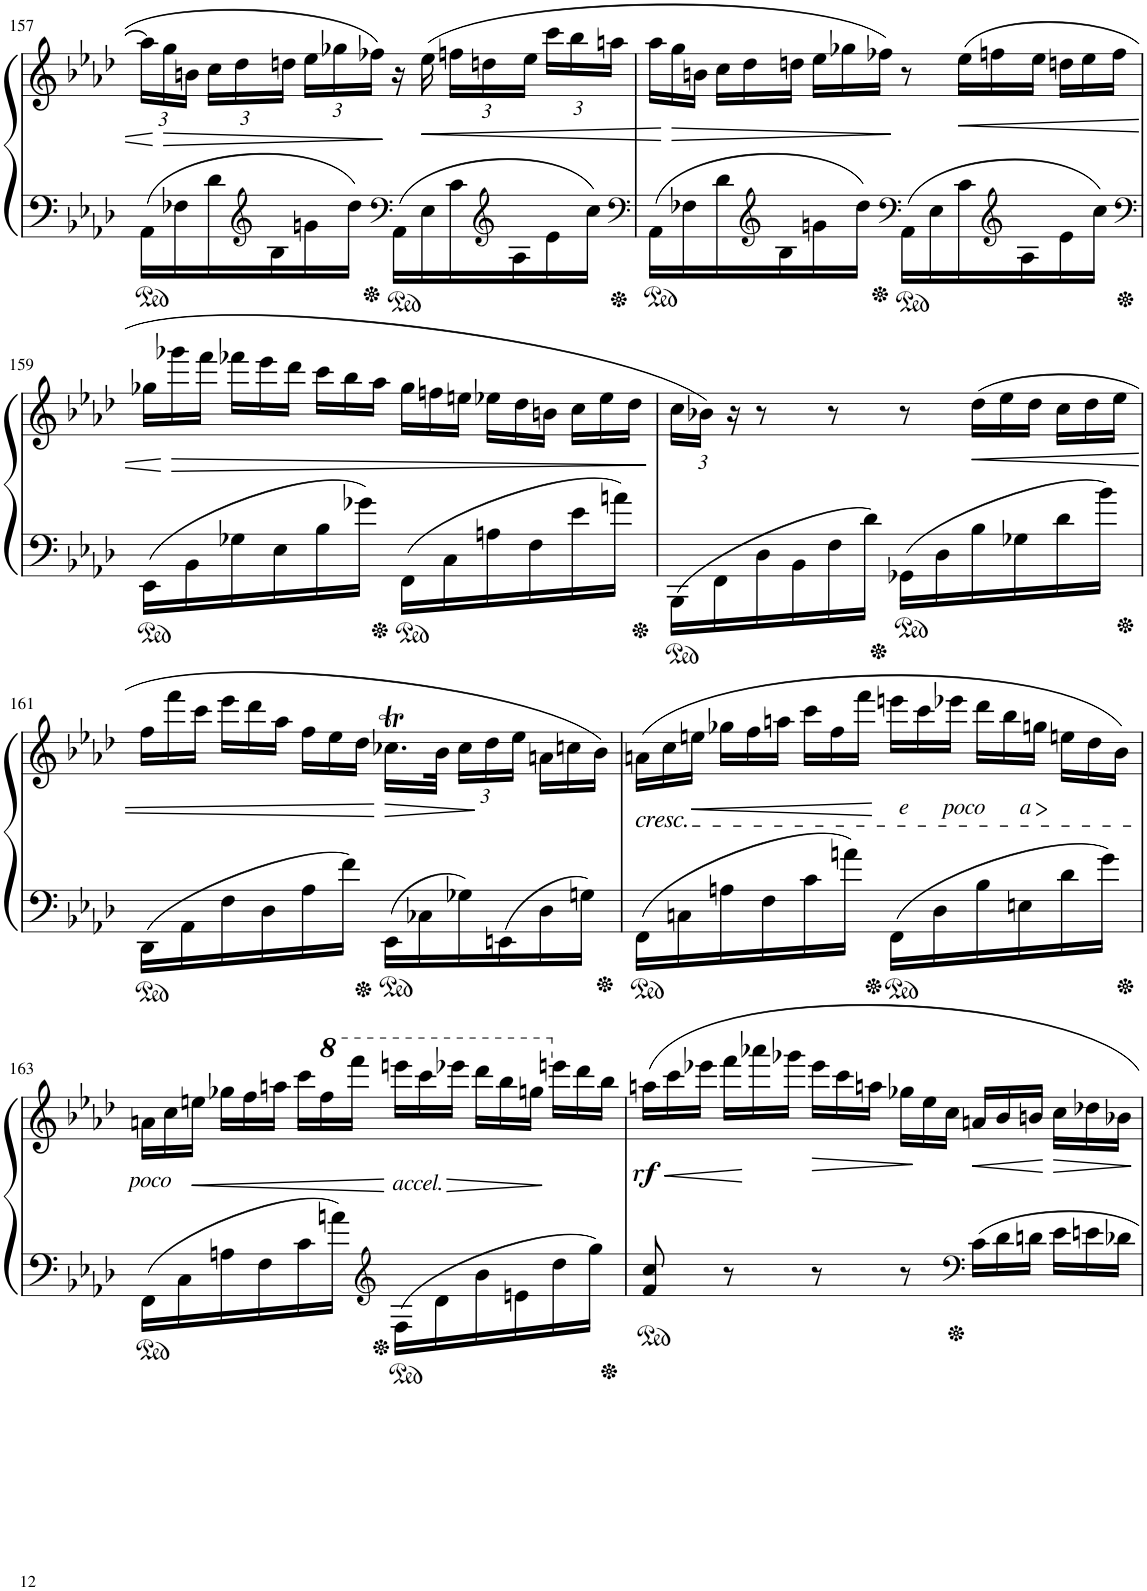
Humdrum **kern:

**kern	**kern	**dynam
*part1	*part1	*part1
*staff2	*staff1	*staff1/2
*I"Pianinas	*	*
!!LO:PB:g=z
*clefF4	*clefG2	*
*k[b-e-a-d-]	*k[b-e-a-d-]	*
*M6/8	*M6/8	*
*	*Xbrackettup	*
=157	=157	=157
16AA-\LL	24aa-\LL]	.
!	!	!LO:HP:b
.	24gg\	>
16F-X\	.	.
.	24bn\JJ	.
16d-\	24cc\LL	.
.	24dd-\	.
*clefG2	*	*
16B-\	.	.
.	24ddn\JJ	.
16gn\	24ee-\LL	.
.	24gg-X\	.
16dd-\JJ	.	.
.	24ff-X\JJ	.
*clefF4	*	*
16AA-\LL	16r	.
!	!	!LO:HP:b
16E-\	(16ee-\	<
16c\	24ffn\LL	.
.	24ddn\	.
*clefG2	*	*
16A-\	.	.
.	24ee-\JJ	.
16e-\	24ccc\LL	.
.	24bb-\	.
16cc\JJ	.	.
.	24aan\JJ	.
=158	=158	=158
*clefF4	*	*
16AA-\LL	24aa-\LL	.
!	!	!LO:HP:n=1:b
.	24gg\	] >
16F-X\	.	.
.	24bn\JJ	.
16d-\	24cc\LL	.
.	24dd-\	.
*clefG2	*	*
16B-\	.	.
.	24ddn\JJ	.
16gn\	24ee-\LL	.
.	24gg-X\	.
16dd-\JJ	.	.
.	24ff-X\JJ)	.
*clefF4	*	*
16AA-\LL	8r	[
16E-\	.	.
!	!	!LO:HP:b
16c\	(24ee-\LL	<
.	24ffn\	.
*clefG2	*	*
16A-\	.	.
.	24ee-\JJ	.
16e-\	24ddn\LL	.
.	24ee-\	.
16cc\JJ	.	.
.	24ff\JJ	.
!!LO:LB:g=z
=159	=159	=159
*clefF4	*	*
16EE-\LL	24gg-X\LL	.
!	!	!LO:HP:n=1:b
.	24ggg-X\	] >
16BB-\	.	.
.	24fff\JJ	.
16G-X\	24fff-X\LL	.
.	24eee-\	.
16E-\	.	.
.	24ddd-\JJ	.
16B-\	24ccc\LL	.
.	24bb-\	.
16g-X\JJ	.	.
.	24aa-\JJ	.
16FF\LL	24gg-\LL	.
.	24ffn\	.
16C\	.	.
.	24een\JJ	.
16An\	24ee-X\LL	.
.	24dd-\	.
16F\	.	.
.	24bn\JJ	.
16e-\	24cc\LL	.
.	24ee-\	.
16an\JJ	.	.
.	24dd-\JJ	.
.	.	[
=160	=160	=160
16BBB-\LL	24cc\LL	.
.	24b-X\JJ)	.
16FF\	.	.
.	24r	.
16D-\	8r	.
16BB-\	.	.
16F\	8r	.
16d-\JJ	.	.
16GG-X\LL	8r	.
16D-\	.	.
!	!	!LO:HP:b
16B-\	(24dd-\LL	<
.	24ee-\	.
16G-X\	.	.
.	24dd-\JJ	.
16d-\	24cc\LL	.
.	24dd-\	.
16b-\JJ	.	.
.	24ee-\JJ	.
!!LO:LB:g=z
=161	=161	=161
16DD-\LL	24ff\LL	.
.	24fff\	.
16AA-\	.	.
.	24ccc\JJ	.
16F\	24eee-\LL	.
.	24ddd-\	.
16D-\	.	.
.	24aa-\JJ	.
16A-\	24ff\LL	.
.	24ee-\	.
16f\JJ	.	.
.	24dd-\JJ	.
!	!	!LO:HP:n=1:b
16EE-\LL	16.cc-XT\LL	] >
16C-X\	.	.
.	32b-\JJk	.
16G-X\	24cc-\LL	.
.	24dd-\	[
16EEn\	.	.
.	24ee-\JJ	.
16D-\	24an\LL	.
.	24ccn\	.
16Gn\JJ	.	.
.	24b-\JJ)	.
=162	=162	=162
!	!LO:TX:b:i:t=cresc.	!
16FF\LL	(24an\LL	.
.	24cc\	.
16Cn\	.	.
!	!	!LO:HP:b
.	24een\JJ	<
16An\	24gg-X\LL	.
.	24ff\	.
16F\	.	.
.	24aan\JJ	.
16c\	24ccc\LL	.
.	24ff\	.
16an\JJ	.	.
.	24fff\JJ	.
!	!LO:TX:b:i:t=e      poco      a	!
!	!	!LO:HP:n=1:b
16FF\LL	24eeen\LL	] >
.	24ccc\	.
16D-\	.	.
.	24eee-X\JJ	.
16B-\	24ddd-\LL	.
.	24bb-\	.
16En\	.	.
.	24ggn\JJ	[
16d-\	24een\LL	.
.	24dd-\	.
16g\JJ	.	.
.	24b-\JJ)	.
!!LO:LB:g=z
=163	=163	=163
!	!LO:TX:b:i:t=poco	!
16FF\LL	24an\LL	.
.	24cc\	.
16C\	.	.
!	!	!LO:HP:b
.	24een\JJ	<
16An\	24gg-X\LL	.
.	24ff\	.
16F\	.	.
.	24aan\JJ	.
16c\	24ccc\LL	.
*	*8va	*
.	24fff\	.
16an\JJ	.	.
.	24ffff\JJ	.
*clefG2	*	*
!	!LO:TX:b:i:t=accel.	!
!	!	!LO:HP:n=1:b
16F\LL	24eeeen\LL	] >
.	24cccc\	.
16d-\	.	.
.	24eeee-X\JJ	.
16b-\	24dddd-\LL	.
.	24bbb-\	.
16en\	.	.
.	24gggn\JJ	.
*	*X8va	*
16dd-\	24eeen\LL	[
.	24ddd-\	.
16gg\JJ	.	.
.	24bb-\JJ	.
=164	=164	=164
!	!	!LO:HP:b
!	!	!LO:DY:n=1:b
8f/ 8cc/	24aan\LL	< rf
.	24ccc\	.
.	24eee-X\JJ	.
8r	24fff\LL	.
.	24aaa-X\	]
.	24ggg-X\JJ	.
!	!	!LO:HP:b
8r	24eee-\LL	>
.	24ccc\	.
.	24aan\JJ	.
8r	24gg-X\LL	.
.	24ee-\	[
.	24cc\JJ	.
*clefF4	*	*
*Xbrackettup	*	*
!	!	!LO:HP:b
24c\LL	24an/LL	<
24d-\	24b-/	.
24dn\JJ	24bn/JJ	.
24e-\LL	24cc\LL	]
24en\	24dd-X\	.
24d-X\JJ	24b-X\JJ	.
.	.	[
=	=	=
*-	*-	*-
